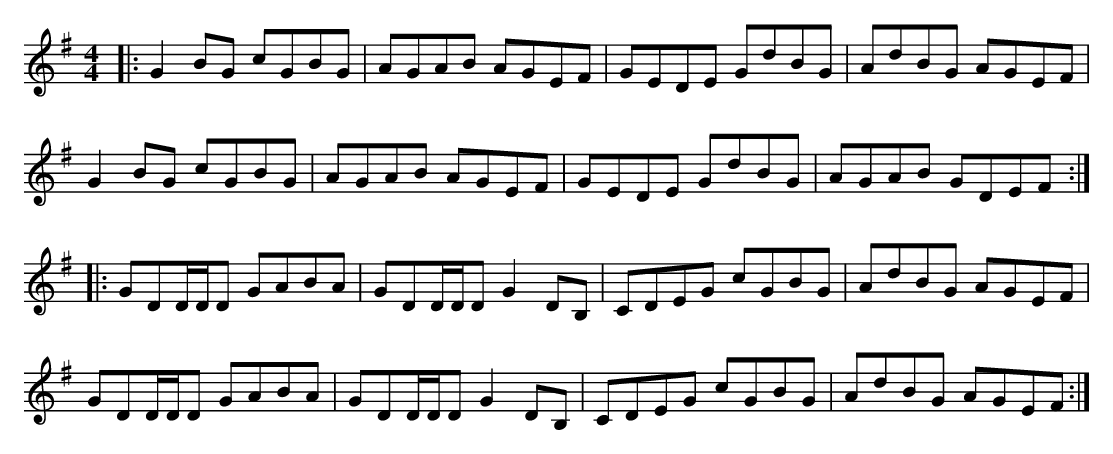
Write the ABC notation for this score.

X:1
M:4/4
K:G
|:G2 BG cGBG|AGAB AGEF|GEDE GdBG|AdBG AGEF|
G2 BG cGBG|AGAB AGEF|GEDE GdBG|AGAB GDEF:|
|:GDD/D/D GABA|GDD/D/D G2 DB,|CDEG cGBG|AdBG AGEF|
GDD/D/D GABA|GDD/D/D G2 DB,|CDEG cGBG|AdBG AGEF:|
